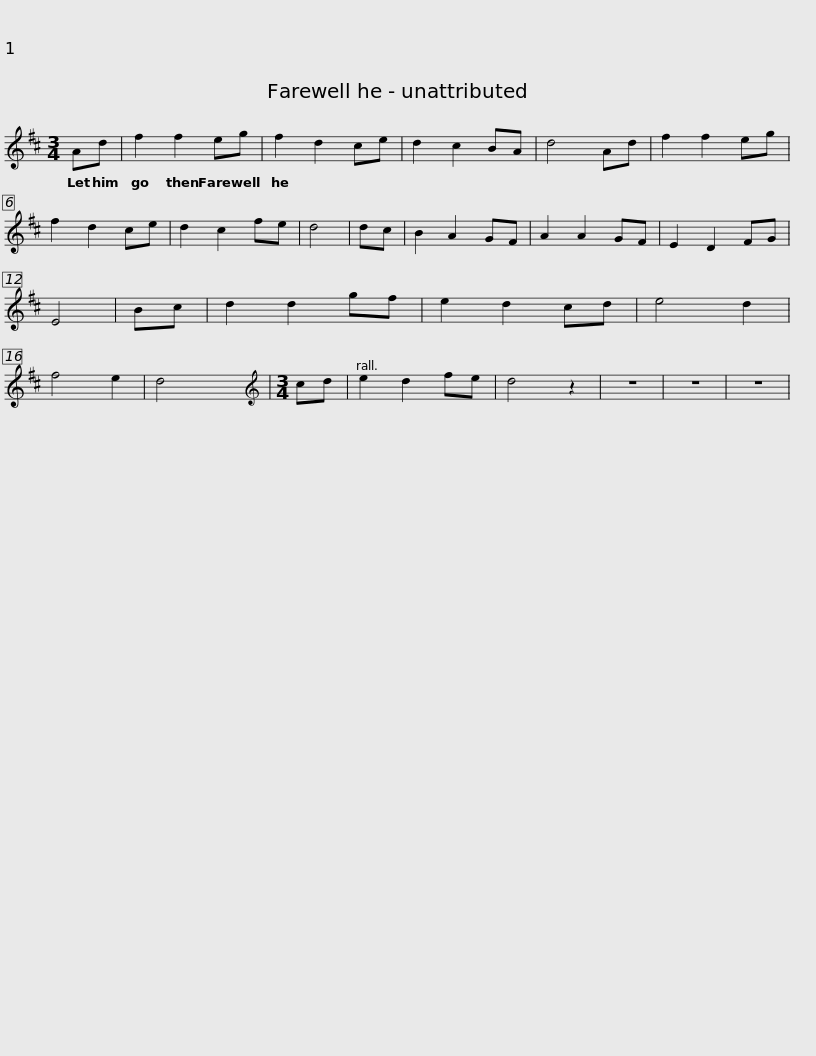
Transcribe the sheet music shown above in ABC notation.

X:1
L:1/8
M:3/4
I:linebreak $
K:D
V:1 treble
V:1
 Ad | f2 f2 eg | f2 d2 ce | d2 c2 BA | d4 Ad | %5
 f2 f2 eg |$ f2 d2 ce | d2 c2 fe | d4 | dc | %10
 B2 A2 GF | A2 A2 GF | E2 D2 FG |$ E4 | Bc | %15
 d2 d2 gf | e2 d2 cd | e4 d2 | f4 e2 | d4 x2 | %20
[M:3/4][K:treble] cd | e2 d2 fe | d4 z2 | z6 | z6 | %25
 z6 | %26
